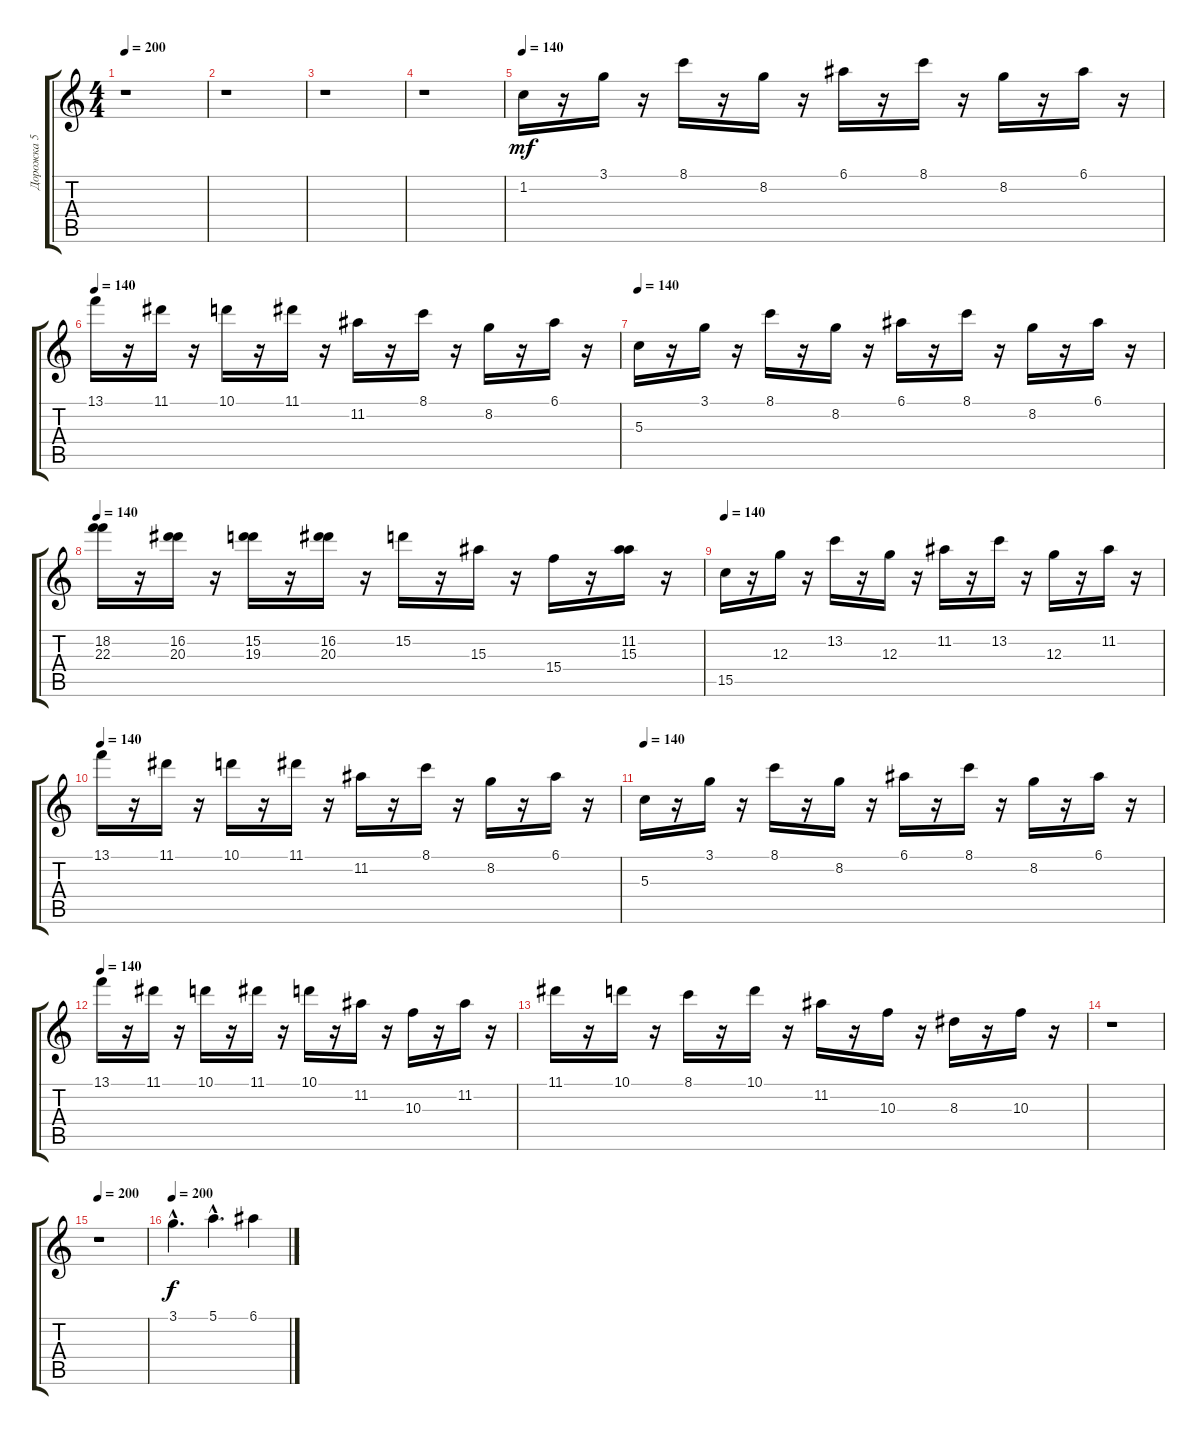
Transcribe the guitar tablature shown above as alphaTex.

\track ("Дорожка 5" "Дорожка 5") {instrument overdrivenguitar}
\staff {score tabs}
\tuning (E4 B3 G3 D3 A2 E2) {hide}
\ts (4 4)
\tempo 200
\clef g2
\ks c
r.1{dy f} |
r.1 |
r.1 |
r.1 |
\tempo 140
1.2.16{dy mf} r.16 3.1.16 r.16 8.1.16 r.16 8.2.16 r.16 6.1.16 r.16 8.1.16 r.16 8.2.16 r.16 6.1.16 r.16 |
\tempo 140
13.1.16 r.16 11.1.16 r.16 10.1.16 r.16 11.1.16 r.16 11.2.16 r.16 8.1.16 r.16 8.2.16 r.16 6.1.16 r.16 |
\tempo 140
5.3.16 r.16 3.1.16 r.16 8.1.16 r.16 8.2.16 r.16 6.1.16 r.16 8.1.16 r.16 8.2.16 r.16 6.1.16 r.16 |
\tempo 140
(18.2 22.3).16 r.16 (16.2 20.3).16 r.16 (15.2 19.3).16 r.16 (16.2 20.3).16 r.16 15.2.16 r.16 15.3.16 r.16 15.4.16 r.16 (11.2 15.3).16 r.16 |
\tempo 140
15.5.16 r.16 12.3.16 r.16 13.2.16 r.16 12.3.16 r.16 11.2.16 r.16 13.2.16 r.16 12.3.16 r.16 11.2.16 r.16 |
\tempo 140
13.1.16 r.16 11.1.16 r.16 10.1.16 r.16 11.1.16 r.16 11.2.16 r.16 8.1.16 r.16 8.2.16 r.16 6.1.16 r.16 |
\tempo 140
5.3.16 r.16 3.1.16 r.16 8.1.16 r.16 8.2.16 r.16 6.1.16 r.16 8.1.16 r.16 8.2.16 r.16 6.1.16 r.16 |
\tempo 140
13.1.16 r.16 11.1.16 r.16 10.1.16 r.16 11.1.16 r.16 10.1.16 r.16 11.2.16 r.16 10.3.16 r.16 11.2.16 r.16 |
11.1.16 r.16 10.1.16 r.16 8.1.16 r.16 10.1.16 r.16 11.2.16 r.16 10.3.16 r.16 8.3.16 r.16 10.3.16 r.16 |
r.1 |
\tempo 200
r.1 |
\tempo 200
3.1{hac}.4{d dy f} 5.1{hac}.4{d} 6.1.4
